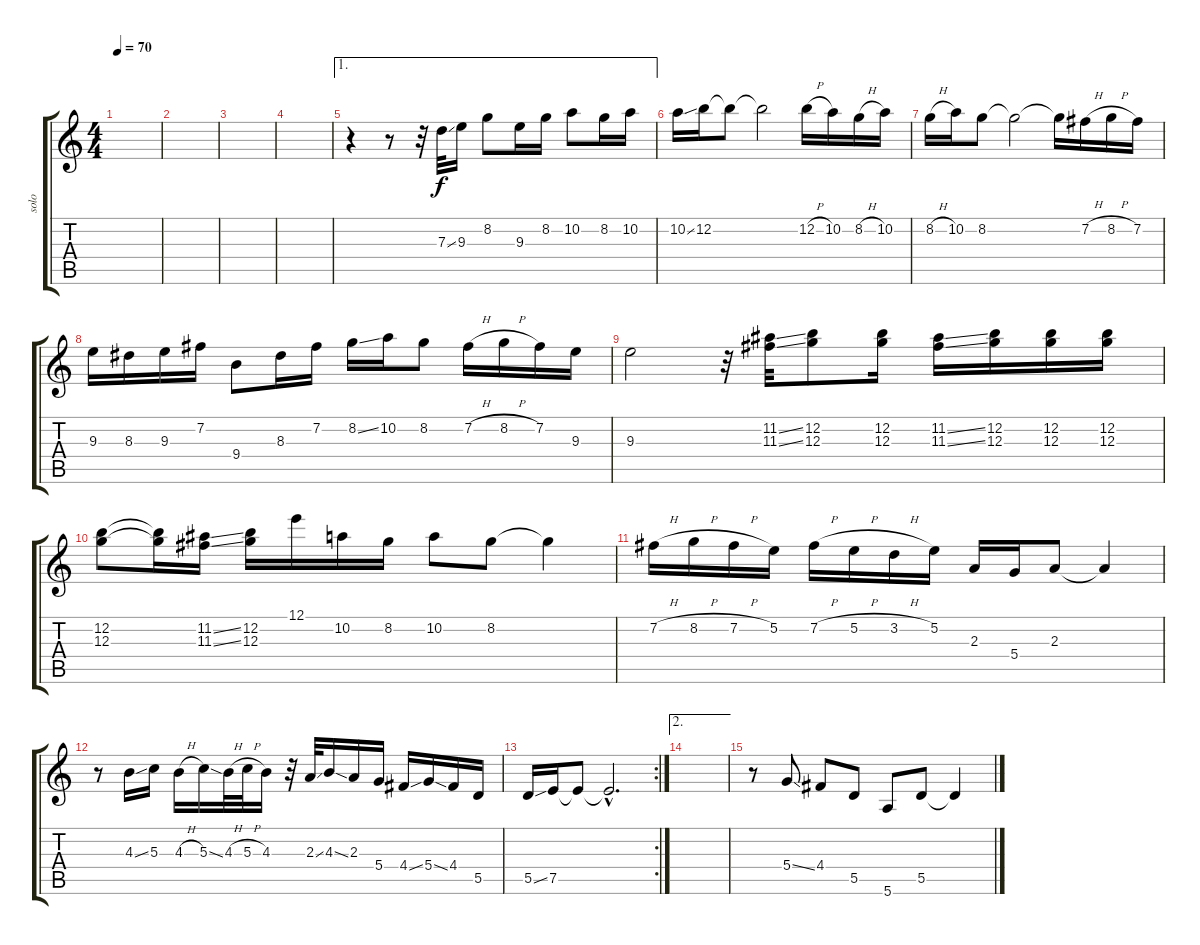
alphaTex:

\track ("solo" "solo") {instrument acousticguitarnylon}
\staff {score tabs}
\tuning (E4 B3 G3 D3 A2 E2) {hide}
\ts (4 4)
\tempo 70
\clef g2
\ks c
|
|
|
|
\ae 1
r.4 r.8 r.32 7.3{ss}.32 9.3.16 8.2.8 9.3.16 8.2.16 10.2.8 8.2.16 10.2.16 |
10.2{ss}.16 12.2.16 12.2{t}.8 12.2{t}.2 12.2{h}.16 10.2.16 8.2{h}.16 10.2.16 |
8.2{h}.16 10.2.16 8.2.8 8.2{t}.2 8.2{t}.16 7.2{h}.16 8.2{h}.16 7.2.16 |
9.3.16 8.3.16 9.3.16 7.2.16 9.4.8 8.3.16 7.2.16 8.2{ss}.16 10.2.16 8.2.8 7.2{h}.16 8.2{h}.16 7.2.16 9.3.16 |
9.3.2 r.32 (11.2{ss} 11.3{ss}).32 (12.2 12.3).8 (12.2 12.3).16 (11.2{ss} 11.3{ss}).16 (12.2 12.3).16 (12.2 12.3).16 (12.2 12.3).16 |
(12.2 12.3).8 (12.2{t} 12.3{t}).16 (11.2{ss} 11.3{ss}).16 (12.2 12.3).16 12.1.16 10.2.16 8.2.16 10.2.8 8.2.8 8.2{t}.4 |
7.2{h}.16 8.2{h}.16 7.2{h}.16 5.2.16 7.2{h}.16 5.2{h}.16 3.2{h}.16 5.2.16 2.3.16 5.4.16 2.3.8 2.3{t}.4 |
r.8 4.3{ss}.16 5.3.16 4.3{h}.16 5.3{ss}.16 4.3{h}.32 5.3{h}.32 4.3.16 r.32 2.3{ss}.32 4.3{ss}.16 2.3.16 5.4.16 4.4{ss}.16 5.4{ss}.16 4.4.16 5.5.16 |
\rc 2
5.5{ss}.16 7.5.16 7.5{t}.8 7.5{hac t}.2{d} |
\ae 2
|
r.8 5.4{ss}.8 4.4.8 5.5.8 5.6.8 5.5.8 5.5{t}.4
